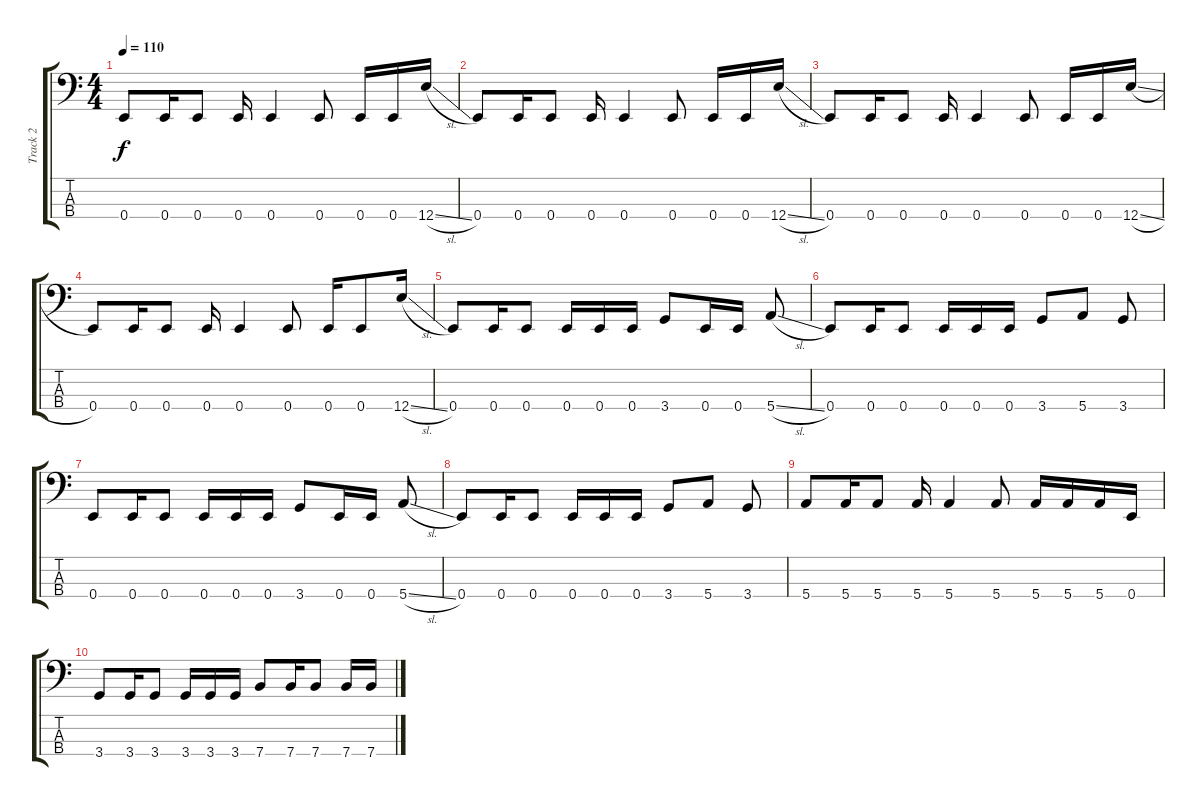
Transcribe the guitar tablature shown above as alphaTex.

\track ("Track 2" "Track 2") {instrument acousticbass}
\staff {score tabs}
\tuning (G2 D2 A1 E1) {hide}
\ts (4 4)
\tempo 110
\clef f4
\ks c
0.4.8{dy f} 0.4.16 0.4.8 0.4.16 0.4.4 0.4.8 0.4.16 0.4.16 12.4{sl}.16 |
0.4.8 0.4.16 0.4.8 0.4.16 0.4.4 0.4.8 0.4.16 0.4.16 12.4{sl}.16 |
0.4.8 0.4.16 0.4.8 0.4.16 0.4.4 0.4.8 0.4.16 0.4.16 12.4{sl}.16 |
0.4.8 0.4.16 0.4.8 0.4.16 0.4.4 0.4.8 0.4.16 0.4.8 12.4{sl}.16 |
0.4.8 0.4.16 0.4.8 0.4.16 0.4.16 0.4.16 3.4.8 0.4.16 0.4.16 5.4{sl}.8 |
0.4.8 0.4.16 0.4.8 0.4.16 0.4.16 0.4.16 3.4.8 5.4.8 3.4.8 |
0.4.8 0.4.16 0.4.8 0.4.16 0.4.16 0.4.16 3.4.8 0.4.16 0.4.16 5.4{sl}.8 |
0.4.8 0.4.16 0.4.8 0.4.16 0.4.16 0.4.16 3.4.8 5.4.8 3.4.8 |
5.4.8 5.4.16 5.4.8 5.4.16 5.4.4 5.4.8 5.4.16 5.4.16 5.4.16 0.4.16 |
3.4.8 3.4.16 3.4.8 3.4.16 3.4.16 3.4.16 7.4.8 7.4.16 7.4.8 7.4.16 7.4.16
